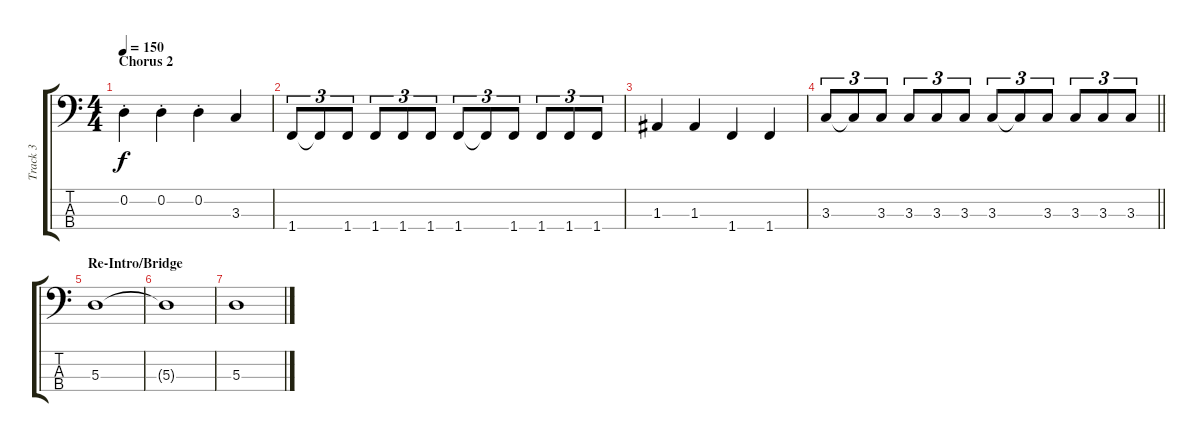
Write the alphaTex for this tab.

\track ("Track 3" "Track 3") {instrument electricbassfinger}
\staff {score tabs}
\tuning (G2 D2 A1 E1) {hide}
\ts (4 4)
\section ("" "Chorus 2")
\tempo 150
\clef f4
\ks c
0.2{st}.4{dy f} 0.2{st}.4 0.2{st}.4 3.3.4 |
1.4.8{tu (3 2)} 1.4{t}.8{tu (3 2)} 1.4.8{tu (3 2)} 1.4.8{tu (3 2)} 1.4.8{tu (3 2)} 1.4.8{tu (3 2)} 1.4.8{tu (3 2)} 1.4{t}.8{tu (3 2)} 1.4.8{tu (3 2)} 1.4.8{tu (3 2)} 1.4.8{tu (3 2)} 1.4.8{tu (3 2)} |
1.3.4 1.3.4 1.4.4 1.4.4 |
\barLineRight lightlight
3.3.8{tu (3 2)} 3.3{t}.8{tu (3 2)} 3.3.8{tu (3 2)} 3.3.8{tu (3 2)} 3.3.8{tu (3 2)} 3.3.8{tu (3 2)} 3.3.8{tu (3 2)} 3.3{t}.8{tu (3 2)} 3.3.8{tu (3 2)} 3.3.8{tu (3 2)} 3.3.8{tu (3 2)} 3.3.8{tu (3 2)} |
\section ("" "Re-Intro/Bridge")
5.3.1 |
5.3{t}.1 |
5.3.1
